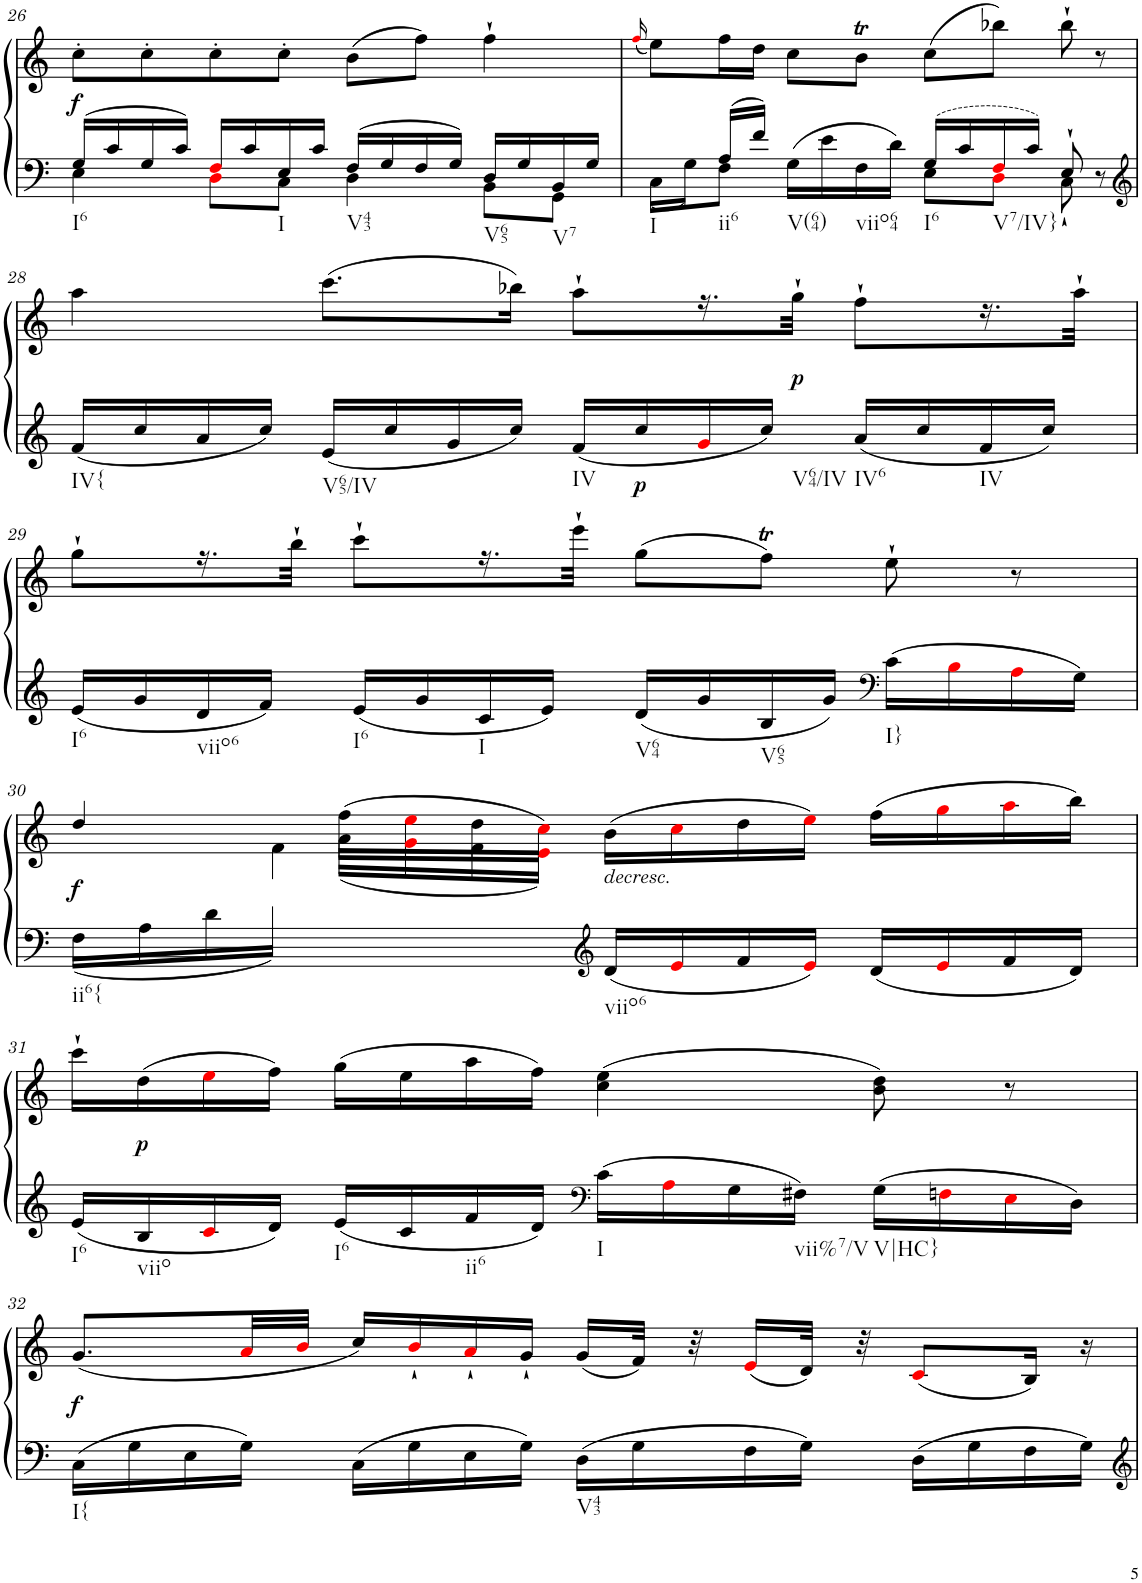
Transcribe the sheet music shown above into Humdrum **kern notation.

**kern	**kern	**dynam
*part1	*part1	*part1
*staff2	*staff1	*staff1/2
*I"Klavier linke Hand	*	*
!!LO:PB:g=z
*clefF4	*clefG2	*
*k[]	*k[]	*
*M4/4	*M4/4	*
*met(c)	*met(c)	*
=26	=26	=26
*^	*	*
!LO:TX:b:t=I6	!	!	!
!	!	!	!LO:DY:b
16G/LL	4E\	8cc'\L	f
16c/	.	.	.
16G/	.	8cc'\	.
16c/JJ	.	.	.
16Fi/LL	8Di\L	8cc'\	.
16c/	.	.	.
!LO:TX:b:t=I	!	!	!
16E/	8C\J	8cc'\J	.
16c/JJ	.	.	.
!LO:TX:b:t=V43	!	!	!
16F/LL	4D\	(8b\L	.
16G/	.	.	.
16F/	.	8ff\J)	.
16G/JJ	.	.	.
!LO:TX:b:t=V65	!	!	!
16D/LL	8BB\L	4ff`\	.
16G/	.	.	.
!LO:TX:b:t=V7	!	!	!
16BB/	8GG\J	.	.
16G/JJ	.	.	.
=27	=27	=27	=27
.	.	(16qffi/	.
!LO:TX:b:t=I	!	!	!
8ryy	16C\LL	8ee\L)	.
.	16G\J	.	.
!LO:TX:b:t=ii6	!	!	!
16A/LL	8F\J	16ff\L	.
16f/JJ	.	16dd\JJ	.
!LO:TX:b:t=V(64)	!	!	!
16G\LL	4ryy	8cc\L	.
16e\	.	.	.
!LO:TX:b:t=viio64	!	!	!
16F\	.	8bt\J	.
16d\JJ	.	.	.
!LO:TX:b:t=I6	!	!	!
16G/LL	8E\L	(8cc\L	.
16c/	.	.	.
!LO:TX:b:t=V7/IV}	!	!	!
16Fi/	8Di\J	8bb-X\J)	.
16c/JJ	.	.	.
8E`/	8C`\	8bb-`\	.
8r	8ryy	8r	.
*v	*v	*	*
!!LO:LB:g=z
=28	=28	=28
*clefG2	*	*
*^	*	*
!LO:TX:b:t=IV{	!	!	!
*v	*v	*	*
16f/LL	4aa\	.
16cc/	.	.
16a/	.	.
16cc/JJ	.	.
!LO:TX:b:t=V65/IV	!	!
16e/LL	(8.ccc\L	.
16cc/	.	.
16g/	.	.
16cc/JJ	16bb-X\Jk)	.
!LO:TX:b:t=IV	!	!
16f/LL	8aa`\L	.
!	!	!LO:DY:b=2
16cc/	.	p
16gi/	16.r	.
!LO:TX:b:t=V64/IV	!	!
16cc/JJ	.	.
!	!	!LO:DY:b
.	32gg`\JJk	p
!LO:TX:b:t=IV6	!	!
16a/LL	8ff`\L	.
16cc/	.	.
!LO:TX:b:t=IV	!	!
16f/	16.r	.
16cc/JJ	.	.
.	32aa`\JJk	.
!!LO:LB:g=z
=29	=29	=29
!LO:TX:b:t=I6	!	!
16e/LL	8gg`\L	.
16g/	.	.
!LO:TX:b:t=viio6	!	!
16d/	16.r	.
16f/JJ	.	.
.	32bb`\JJk	.
!LO:TX:b:t=I6	!	!
16e/LL	8ccc`\L	.
16g/	.	.
!LO:TX:b:t=I	!	!
16c/	16.r	.
16e/JJ	.	.
.	32eee`\JJk	.
!LO:TX:b:t=V64	!	!
16d/LL	(8gg\L	.
16g/	.	.
!LO:TX:b:t=V65	!	!
16B/	8ffT\J)	.
16g/JJ	.	.
*clefF4	*	*
!LO:TX:b:t=I}	!	!
16c\LL	8ee`\	.
16Bi\	.	.
16Ai\	8r	.
16G\JJ	.	.
!!LO:LB:g=z
=30	=30	=30
*	*^	*
*	*	*^	*
!LO:TX:b:t=ii6{	!	!	!	!
!	!	!	!	!LO:DY:b
16F\LL	4dd/	8.ryy	4ryy	f
16A\	.	.	.	.
16d\	.	.	.	.
16f\JJ	.	16f\	.	.
4ryy	(16ff\LL	2.ryy	(<16a\LL	.
.	16eei\	.	16gi\	.
.	16dd\	.	16f\	.
.	16cci\JJ)	.	16ei\JJ)	.
*clefG2	*	*	*	*
!	!LO:TX:b:i:t=decresc.	!	!	!
!LO:TX:b:t=viio6	!	!	!	!
16d/LL	(>16b\LL	.	2ryy	.
16ei/	16cci\	.	.	.
16f/	16dd\	.	.	.
16ei/JJ	16eei\JJ)	.	.	.
16d/LL	(>16ff\LL	.	.	.
16ei/	16ggi\	.	.	.
16f/	16aai\	.	.	.
16d/JJ	16bb\JJ)	.	.	.
*	*v	*v	*v	*
!!LO:LB:g=z
=31	=31	=31
!LO:TX:b:t=I6	!	!
16e/LL	16ccc`\LL	.
!LO:TX:b:t=viio	!	!
!	!	!LO:DY:b
16B/	(16dd\	p
16ci/	16eei\	.
16d/JJ	16ff\JJ)	.
!LO:TX:b:t=I6	!	!
16e/LL	(16gg\LL	.
16c/	16ee\	.
!LO:TX:b:t=ii6	!	!
16f/	16aa\	.
16d/JJ	16ff\JJ)	.
*clefF4	*	*
!LO:TX:b:t=I	!	!
16c\LL	(4cc\ 4ee\	.
16Ai\	.	.
16G\	.	.
!LO:TX:b:t=vii%7/V	!	!
16F#X\JJ	.	.
!LO:TX:b:t=V|HC}	!	!
16G\LL	8b\ 8dd\)	.
16Fni\	.	.
16Ei\	8r	.
16D\JJ	.	.
!!LO:LB:g=z
=32	=32	=32
!LO:TX:b:t=I{	!	!
!	!	!LO:DY:b
16C\LL	(8.g/L	f
16G\	.	.
16E\	.	.
16G\JJ	32ai/LL	.
.	32bi/JJJ	.
16C\LL	16cc/LL)	.
16G\	16b`i/	.
16E\	16a`i/	.
16G\JJ	16g`/JJ	.
!LO:TX:b:t=V43	!	!
16D\LL	(16g/LL	.
16G\	32f/JJk)	.
.	32r	.
16F\	(16ei/LL	.
16G\JJ	32d/JJk)	.
.	32r	.
16D\LL	(8ci/L	.
16G\	.	.
16F\	16B/Jk)	.
16G\JJ	16r	.
=	=	=
*-	*-	*-
